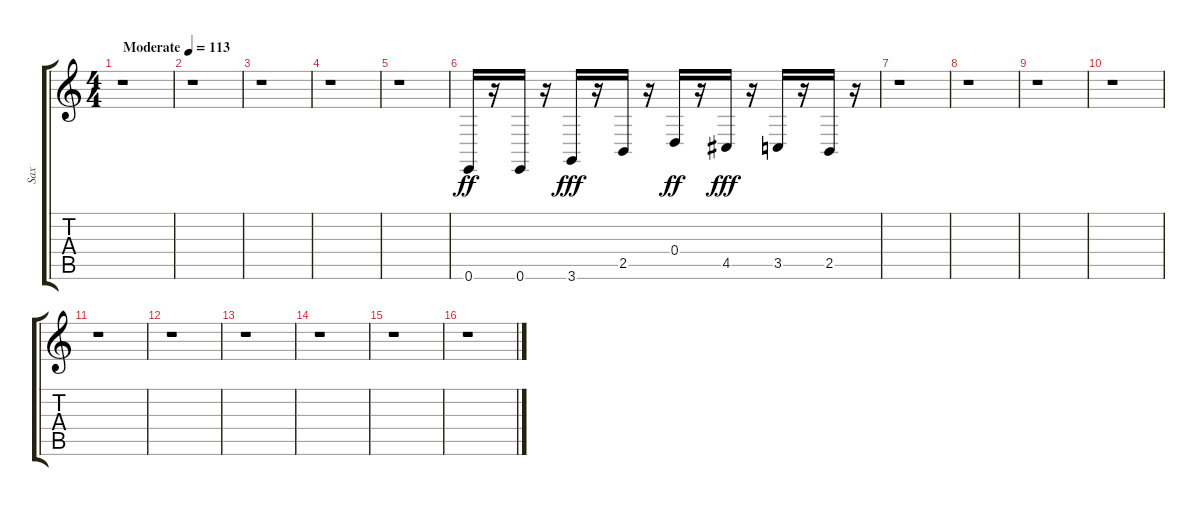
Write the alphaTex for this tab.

\track ("Sax" "Sax") {instrument baritonesax}
\staff {score tabs}
\tuning (E4 B3 G3 D3 A2 E2) {hide}
\ts (4 4)
\tempo (113 "Moderate")
\clef g2
\ks c
r.1{dy ff instrument baritonesax} |
r.1 |
r.1 |
r.1 |
r.1 |
0.6.16 r.16 0.6.16 r.16 3.6.16{dy fff} r.16 2.5.16 r.16 0.4.16{dy ff} r.16 4.5.16{dy fff} r.16 3.5.16 r.16 2.5.16 r.16 |
r.1 |
r.1 |
r.1 |
r.1 |
r.1 |
r.1 |
r.1 |
r.1 |
r.1 |
r.1
